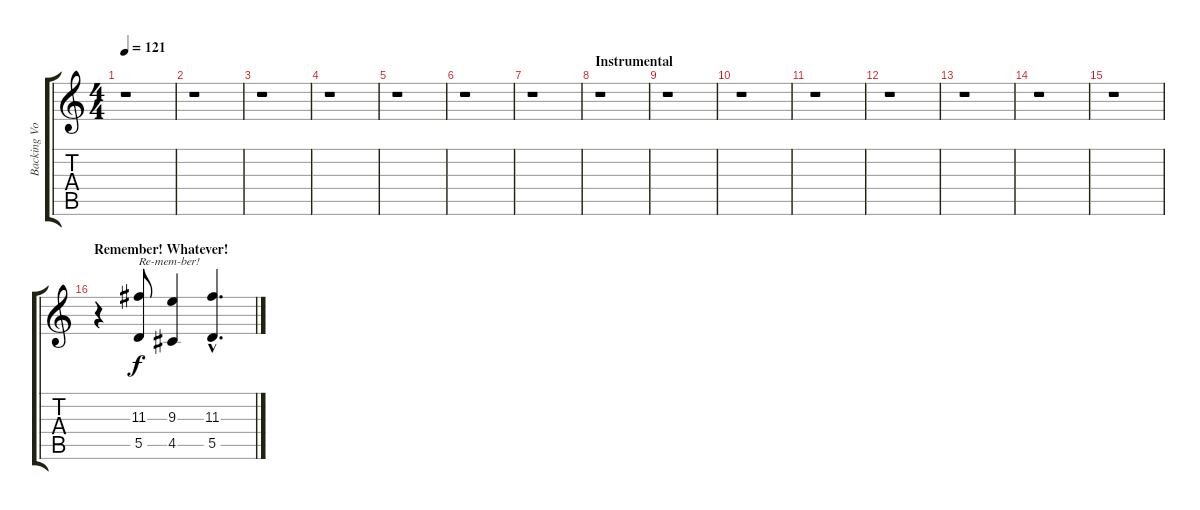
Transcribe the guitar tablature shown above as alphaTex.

\track ("Backing Vocal (Billie Joe, Mike and Tré)" "Backing Vo") {instrument acousticguitarnylon}
\staff {score tabs}
\tuning (E4 B3 G3 D3 A2 D2) {hide}
\ts (4 4)
\tempo 121
\clef g2
\ks c
r.1{dy f} |
r.1 |
r.1 |
r.1 |
r.1 |
r.1 |
r.1 |
\section ("" "Instrumental")
r.1 |
r.1 |
r.1 |
r.1 |
r.1 |
r.1 |
r.1 |
r.1 |
\section ("" "Remember! Whatever!")
r.4 (11.3 5.5).8{txt "Re-mem-ber!"} (9.3 4.5).4 (11.3{hac} 5.5{hac}).4{d}
